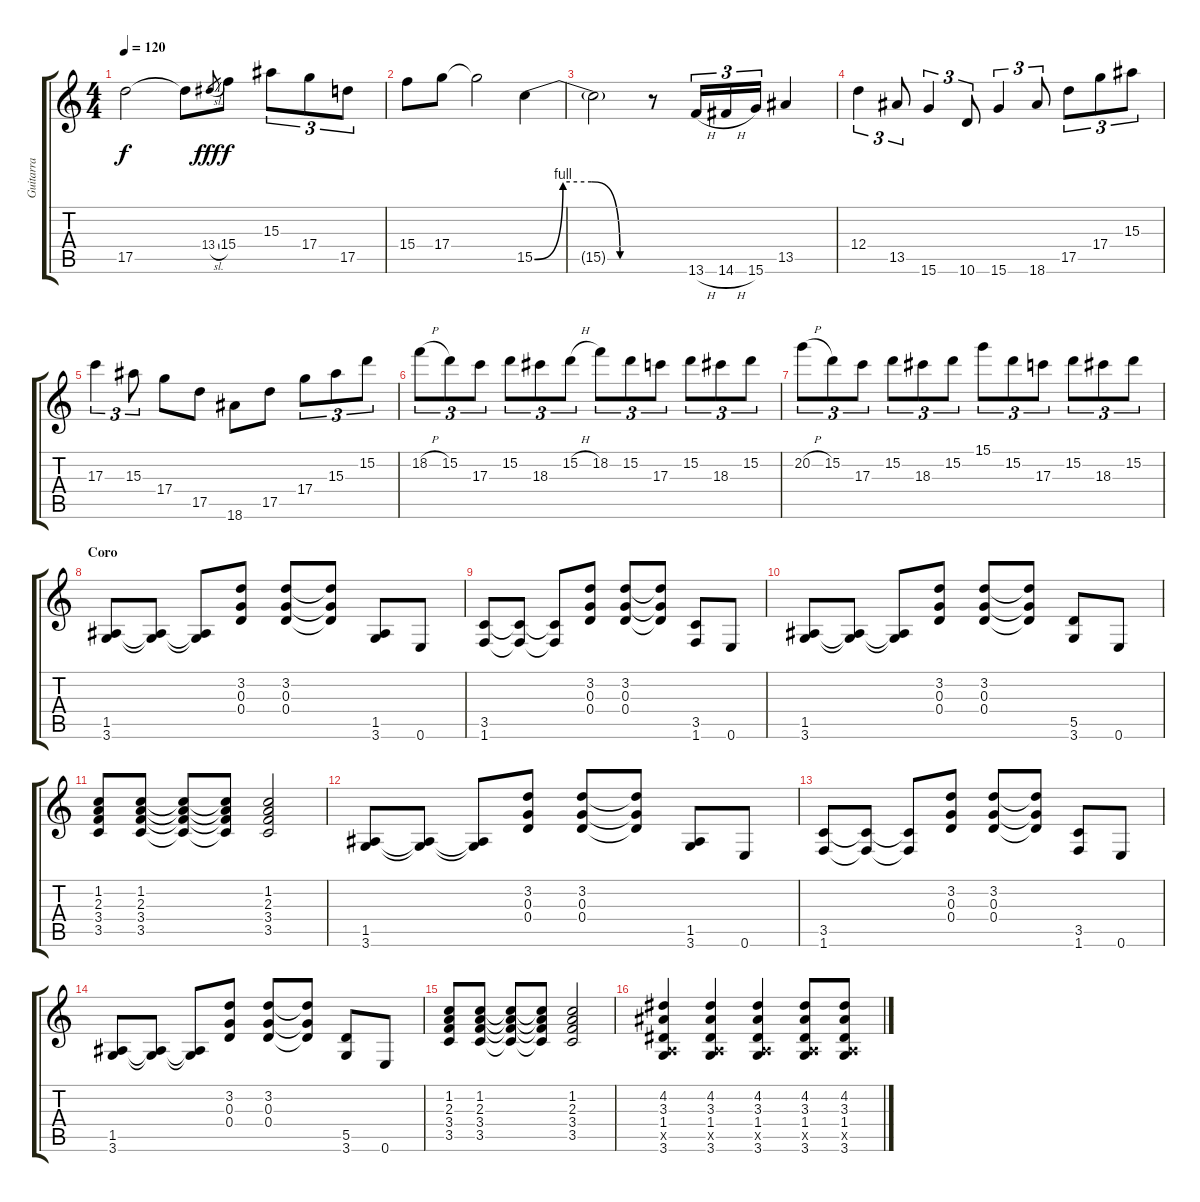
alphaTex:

\track ("Guitarra" "Guitarra") {instrument distortionguitar}
\staff {score tabs}
\tuning (E4 B3 G3 D3 A2 E2) {hide}
\ts (4 4)
\tempo 120
\clef g2
\ks c
17.5.2{dy f} 17.5{t}.8 13.4{sl}.8{gr dy fff} 15.4.8{dy f} 15.3.8{tu (3 2)} 17.4.8{tu (3 2)} 17.5.8{tu (3 2)} |
15.4.8 17.4.8 17.4{t}.2 15.5{be (custom 0 0 15 4 30 4 45 0 60 0)}.4 |
15.5{t}.2 r.8 13.6{h}.16{tu (3 2)} 14.6{h}.16{tu (3 2)} 15.6.16{tu (3 2)} 13.5.4 |
12.4.4{tu (3 2)} 13.5.8{tu (3 2)} 15.6.4{tu (3 2)} 10.6.8{tu (3 2)} 15.6.4{tu (3 2)} 18.6.8{tu (3 2)} 17.5.8{tu (3 2)} 17.4.8{tu (3 2)} 15.3.8{tu (3 2)} |
17.3.4{tu (3 2)} 15.3.8{tu (3 2)} 17.4.8 17.5.8 18.6.8 17.5.8 17.4.8{tu (3 2)} 15.3.8{tu (3 2)} 15.2.8{tu (3 2)} |
18.2{h}.8{tu (3 2)} 15.2.8{tu (3 2)} 17.3.8{tu (3 2)} 15.2.8{tu (3 2)} 18.3.8{tu (3 2)} 15.2{h}.8{tu (3 2)} 18.2.8{tu (3 2)} 15.2.8{tu (3 2)} 17.3.8{tu (3 2)} 15.2.8{tu (3 2)} 18.3.8{tu (3 2)} 15.2.8{tu (3 2)} |
20.2{h}.8{tu (3 2)} 15.2.8{tu (3 2)} 17.3.8{tu (3 2)} 15.2.8{tu (3 2)} 18.3.8{tu (3 2)} 15.2.8{tu (3 2)} 15.1.8{tu (3 2)} 15.2.8{tu (3 2)} 17.3.8{tu (3 2)} 15.2.8{tu (3 2)} 18.3.8{tu (3 2)} 15.2.8{tu (3 2)} |
\section ("" "Coro")
(1.5 3.6).8{instrument distortionguitar} (1.5{t} 3.6{t}).8 (1.5{t} 3.6{t}).8 (3.2 0.3 0.4).8 (3.2 0.3 0.4).8 (3.2{t} 0.3{t} 0.4{t}).8 (1.5 3.6).8 0.6.8 |
(3.5 1.6).8 (3.5{t} 1.6{t}).8 (3.5{t} 1.6{t}).8 (3.2 0.3 0.4).8 (3.2 0.3 0.4).8 (3.2{t} 0.3{t} 0.4{t}).8 (3.5 1.6).8 0.6.8 |
(1.5 3.6).8 (1.5{t} 3.6{t}).8 (1.5{t} 3.6{t}).8 (3.2 0.3 0.4).8 (3.2 0.3 0.4).8 (3.2{t} 0.3{t} 0.4{t}).8 (5.5 3.6).8 0.6.8 |
(1.2 2.3 3.4 3.5).8 (1.2 2.3 3.4 3.5).8 (1.2{t} 2.3{t} 3.4{t} 3.5{t}).8 (1.2{t} 2.3{t} 3.4{t} 3.5{t}).8 (1.2 2.3 3.4 3.5).2 |
(1.5 3.6).8{instrument distortionguitar} (1.5{t} 3.6{t}).8 (1.5{t} 3.6{t}).8 (3.2 0.3 0.4).8 (3.2 0.3 0.4).8 (3.2{t} 0.3{t} 0.4{t}).8 (1.5 3.6).8 0.6.8 |
(3.5 1.6).8 (3.5{t} 1.6{t}).8 (3.5{t} 1.6{t}).8 (3.2 0.3 0.4).8 (3.2 0.3 0.4).8 (3.2{t} 0.3{t} 0.4{t}).8 (3.5 1.6).8 0.6.8 |
(1.5 3.6).8 (1.5{t} 3.6{t}).8 (1.5{t} 3.6{t}).8 (3.2 0.3 0.4).8 (3.2 0.3 0.4).8 (3.2{t} 0.3{t} 0.4{t}).8 (5.5 3.6).8 0.6.8 |
(1.2 2.3 3.4 3.5).8 (1.2 2.3 3.4 3.5).8 (1.2{t} 2.3{t} 3.4{t} 3.5{t}).8 (1.2{t} 2.3{t} 3.4{t} 3.5{t}).8 (1.2 2.3 3.4 3.5).2 |
(4.2 3.3 1.4 0.5{x} 3.6).4 (4.2 3.3 1.4 0.5{x} 3.6).4 (4.2 3.3 1.4 0.5{x} 3.6).4 (4.2 3.3 1.4 0.5{x} 3.6).8 (4.2 3.3 1.4 0.5{x} 3.6).8
